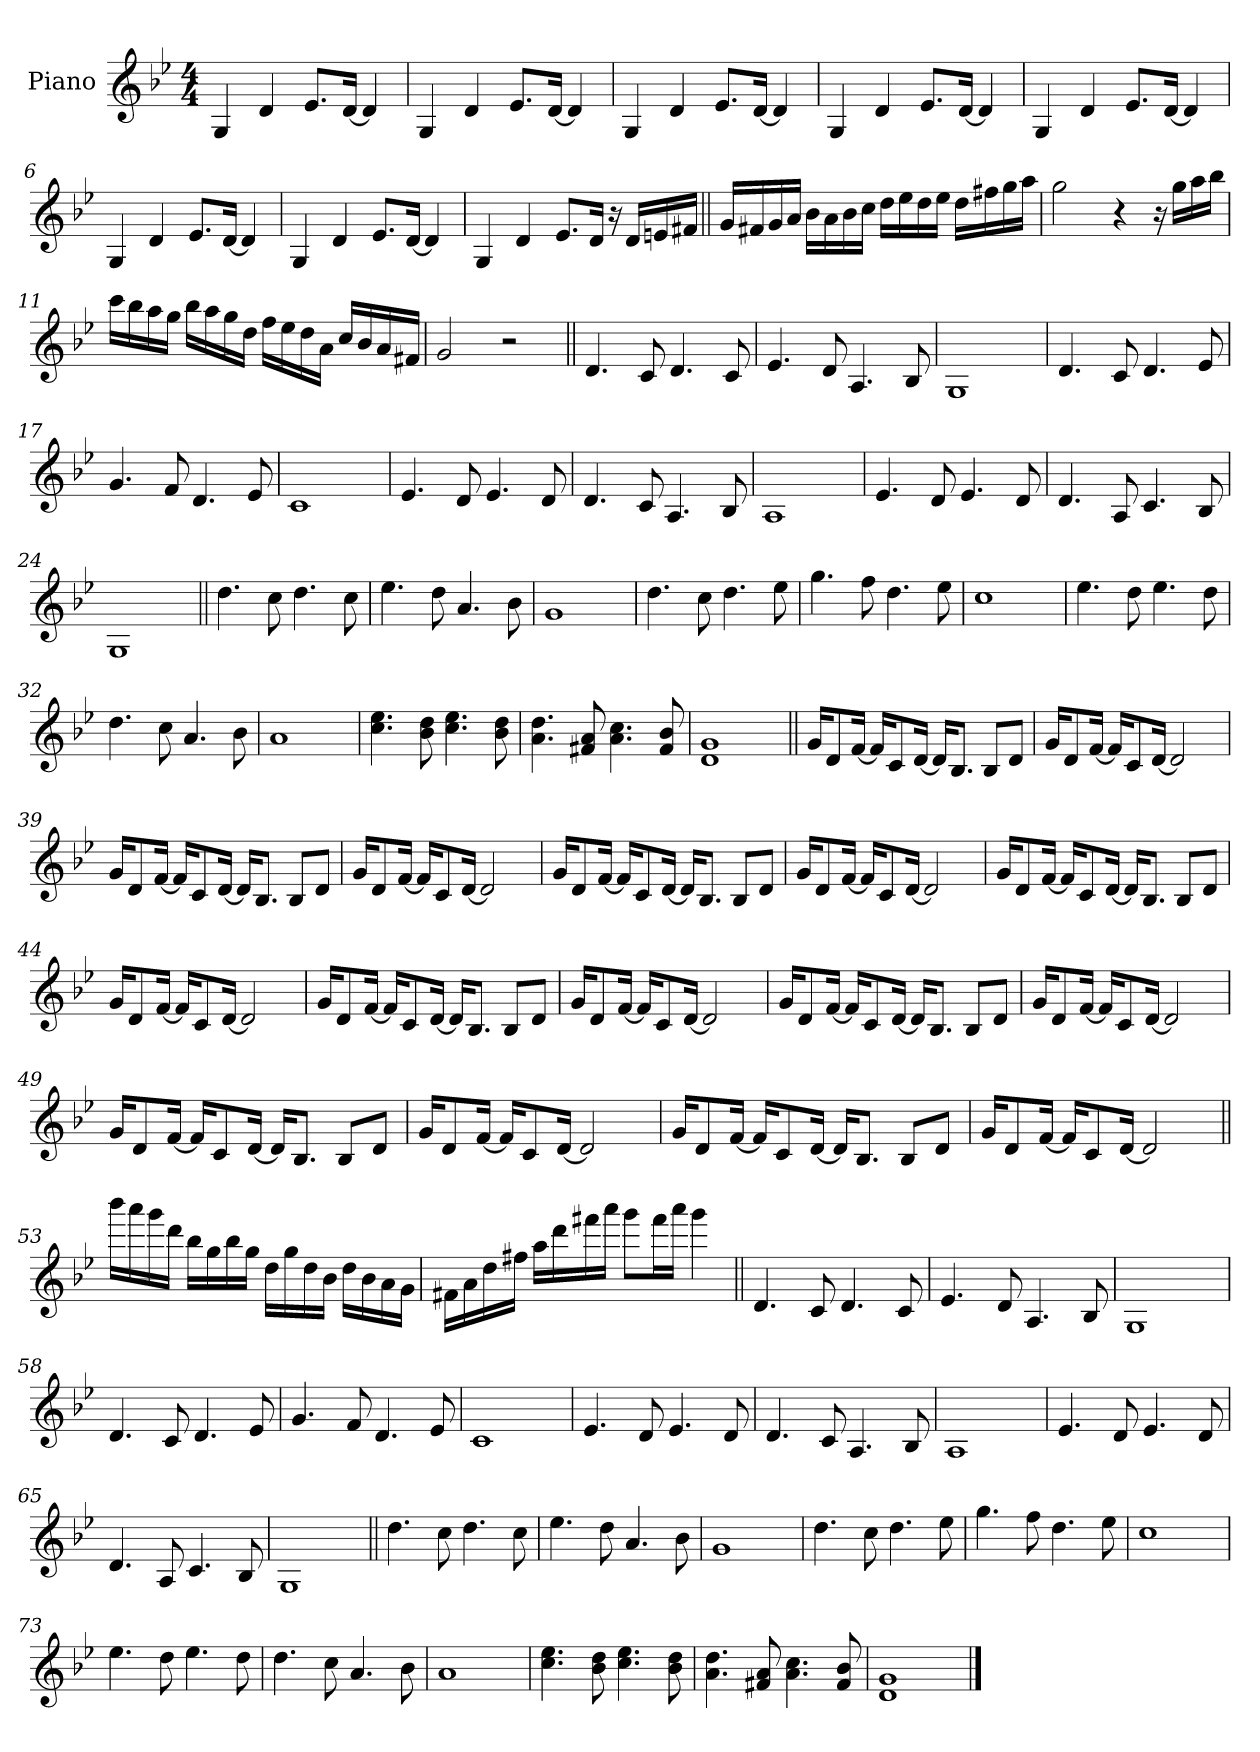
**kern
*part1
*staff1
*I"Piano
*I'Pno.
*clefG2
*k[b-e-]
*M4/4
=1
4G!
4d!
8.e-!L
[16d!Jk
4d!]
=2
4G!
4d!
8.e-!L
[16d!Jk
4d!]
=3
4G!
4d!
8.e-!L
[16d!Jk
4d!]
=4
4G!
4d!
8.e-!L
[16d!Jk
4d!]
=5
4G!
4d!
8.e-!L
[16d!Jk
4d!]
=6
4G!
4d!
8.e-!L
[16d!Jk
4d!]
=7
4G!
4d!
8.e-!L
[16d!Jk
4d!]
=8
4G!
4d!
8.e-!L
16d!Jk
16r
16dLL
16en
16f#XJJ
=9||
16gLL
16f#X
16g
16aJJ
16b-LL
16a
16b-
16ccJJ
16ddLL
16ee-
16dd
16ee-JJ
16ddLL
16ff#X
16gg
16aaJJ
=10
2gg
4r
16r
16ggLL
16aa
16bb-JJ
=11
16cccLL
16bb-
16aa
16ggJJ
16bb-LL
16aa
16gg
16ddJJ
16ffLL
16ee-
16dd
16aJJ
16ccLL
16b-
16a
16f#XJJ
=12
2g
2r
=13||
4.d
8c
4.d
8c
=14
4.e-
8d
4.A
8B-
=15
1G
=16
4.d
8c
4.d
8e-
=17
4.g
8f
4.d
8e-
=18
1c
=19
4.e-
8d
4.e-
8d
=20
4.d
8c
4.A
8B-
=21
1A
=22
4.e-
8d
4.e-
8d
=23
4.d
8A
4.c
8B-
=24
1G
=25||
4.dd
8cc
4.dd
8cc
=26
4.ee-
8dd
4.a
8b-
=27
1g
=28
4.dd
8cc
4.dd
8ee-
=29
4.gg
8ff
4.dd
8ee-
=30
1cc
=31
4.ee-
8dd
4.ee-
8dd
=32
4.dd
8cc
4.a
8b-
=33
1a
=34
4.cc 4.ee-
8b- 8dd
4.cc 4.ee-
8b- 8dd
=35
4.a 4.dd
8f#X 8a
4.a 4.cc
8f# 8b-
=36
1d 1g
=37||
16gKL
8d
[16fJk
16fKL]
8c
[16dJk
16dKL]
8.B-J
8B-L
8dJ
=38
16gKL
8d
[16fJk
16fKL]
8c
[16dJk
2d]
=39
16gKL
8d
[16fJk
16fKL]
8c
[16dJk
16dKL]
8.B-J
8B-L
8dJ
=40
16gKL
8d
[16fJk
16fKL]
8c
[16dJk
2d]
=41
16gKL
8d
[16fJk
16fKL]
8c
[16dJk
16dKL]
8.B-J
8B-L
8dJ
=42
16gKL
8d
[16fJk
16fKL]
8c
[16dJk
2d]
=43
16gKL
8d
[16fJk
16fKL]
8c
[16dJk
16dKL]
8.B-J
8B-L
8dJ
=44
16gKL
8d
[16fJk
16fKL]
8c
[16dJk
2d]
=45
16gKL
8d
[16fJk
16fKL]
8c
[16dJk
16dKL]
8.B-J
8B-L
8dJ
=46
16gKL
8d
[16fJk
16fKL]
8c
[16dJk
2d]
=47
16gKL
8d
[16fJk
16fKL]
8c
[16dJk
16dKL]
8.B-J
8B-L
8dJ
=48
16gKL
8d
[16fJk
16fKL]
8c
[16dJk
2d]
=49
16gKL
8d
[16fJk
16fKL]
8c
[16dJk
16dKL]
8.B-J
8B-L
8dJ
=50
16gKL
8d
[16fJk
16fKL]
8c
[16dJk
2d]
=51
16gKL
8d
[16fJk
16fKL]
8c
[16dJk
16dKL]
8.B-J
8B-L
8dJ
=52
16gKL
8d
[16fJk
16fKL]
8c
[16dJk
2d]
=53||
16bbb-LL
16aaa
16ggg
16dddJJ
16bb-LL
16gg
16bb-
16ggJJ
16ddLL
16gg
16dd
16b-JJ
16ddLL
16b-
16a
16gJJ
=54
16f#XLL
16a
16dd
16ff#XJJ
16aaLL
16ddd
16fff#X
16aaaJJ
8gggL
16fff#L
16aaaJJ
4ggg
=55||
4.d
8c
4.d
8c
=56
4.e-
8d
4.A
8B-
=57
1G
=58
4.d
8c
4.d
8e-
=59
4.g
8f
4.d
8e-
=60
1c
=61
4.e-
8d
4.e-
8d
=62
4.d
8c
4.A
8B-
=63
1A
=64
4.e-
8d
4.e-
8d
=65
4.d
8A
4.c
8B-
=66
1G
=67||
4.dd
8cc
4.dd
8cc
=68
4.ee-
8dd
4.a
8b-
=69
1g
=70
4.dd
8cc
4.dd
8ee-
=71
4.gg
8ff
4.dd
8ee-
=72
1cc
=73
4.ee-
8dd
4.ee-
8dd
=74
4.dd
8cc
4.a
8b-
=75
1a
=76
4.cc 4.ee-
8b- 8dd
4.cc 4.ee-
8b- 8dd
=77
4.a 4.dd
8f#X 8a
4.a 4.cc
8f# 8b-
=78
1d 1g
==
*-
